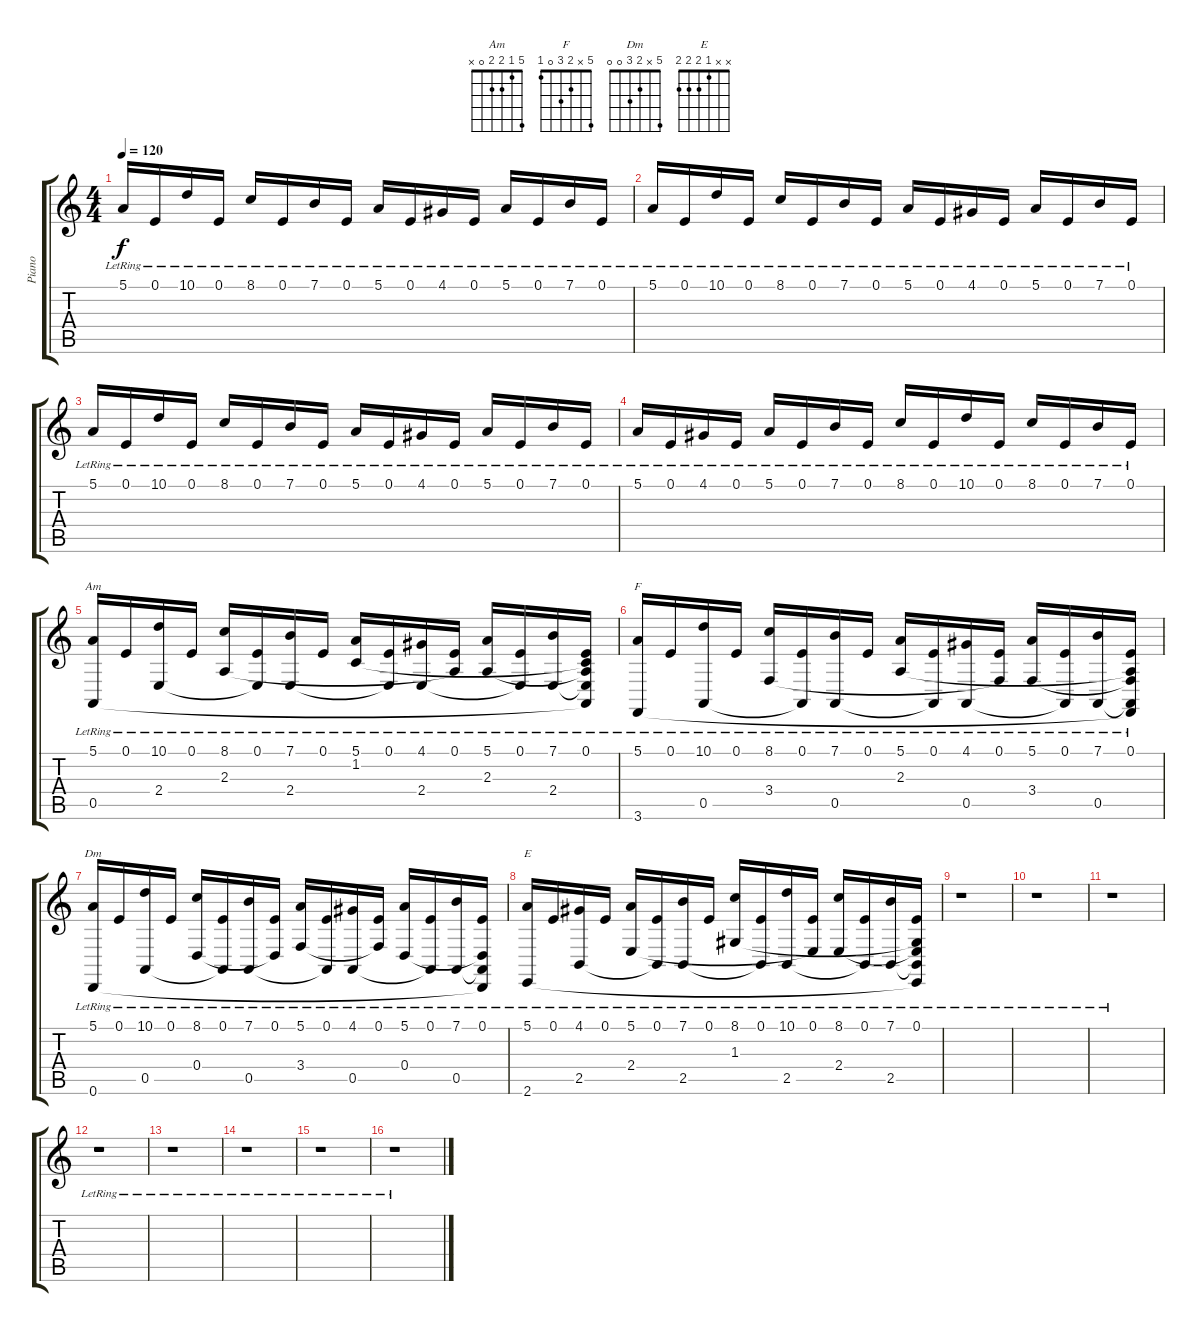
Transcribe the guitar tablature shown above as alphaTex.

\track ("Piano" "Piano") {instrument acousticgrandpiano}
\staff {score tabs}
\tuning (E4 B3 G3 D3 A2 D2) {hide}
\chord ("Am" 5 1 2 2 0 x)
\chord ("F" 5 x 2 3 0 1)
\chord ("Dm" 5 x 2 3 0 0)
\chord ("E" x x 1 2 2 2)
\ts (4 4)
\tempo 120
\clef g2
\ks c
5.1{lr}.16{dy f instrument acousticgrandpiano} 0.1{lr}.16 10.1{lr}.16 0.1{lr}.16 8.1{lr}.16 0.1{lr}.16 7.1{lr}.16 0.1{lr}.16 5.1{lr}.16 0.1{lr}.16 4.1{lr}.16 0.1{lr}.16 5.1{lr}.16 0.1{lr}.16 7.1{lr}.16 0.1{lr}.16 |
5.1{lr}.16 0.1{lr}.16 10.1{lr}.16 0.1{lr}.16 8.1{lr}.16 0.1{lr}.16 7.1{lr}.16 0.1{lr}.16 5.1{lr}.16 0.1{lr}.16 4.1{lr}.16 0.1{lr}.16 5.1{lr}.16 0.1{lr}.16 7.1{lr}.16 0.1{lr}.16 |
5.1{lr}.16 0.1{lr}.16 10.1{lr}.16 0.1{lr}.16 8.1{lr}.16 0.1{lr}.16 7.1{lr}.16 0.1{lr}.16 5.1{lr}.16 0.1{lr}.16 4.1{lr}.16 0.1{lr}.16 5.1{lr}.16 0.1{lr}.16 7.1{lr}.16 0.1{lr}.16 |
5.1{lr}.16 0.1{lr}.16 4.1{lr}.16 0.1{lr}.16 5.1{lr}.16 0.1{lr}.16 7.1{lr}.16 0.1{lr}.16 8.1{lr}.16 0.1{lr}.16 10.1{lr}.16 0.1{lr}.16 8.1{lr}.16 0.1{lr}.16 7.1{lr}.16 0.1{lr}.16 |
(5.1{lr} 0.5{lr}).16{ch "Am"} 0.1{lr}.16 (10.1{lr} 2.4{lr}).16 0.1{lr}.16 (8.1{lr} 2.3{lr}).16 (0.1{lr} 2.4{t}).16 (7.1{lr} 2.4{lr}).16 0.1{lr}.16 (5.1{lr} 1.2{lr}).16 (0.1{lr} 2.4{t}).16 (4.1{lr} 2.4{lr}).16 (0.1{lr} 2.3{t}).16 (5.1{lr} 2.3{lr}).16 (0.1{lr} 2.4{t}).16 (7.1{lr} 2.4{lr}).16 (0.1{lr} 1.2{t} 2.3{t} 2.4{t} 0.5{t}).16 |
(5.1{lr} 3.6{lr}).16{ch "F"} 0.1{lr}.16 (10.1{lr} 0.5{lr}).16 0.1{lr}.16 (8.1{lr} 3.4{lr}).16 (0.1{lr} 0.5{t}).16 (7.1{lr} 0.5{lr}).16 0.1{lr}.16 (5.1{lr} 2.3{lr}).16 (0.1{lr} 0.5{t}).16 (4.1{lr} 0.5{lr}).16 (0.1{lr} 3.4{t}).16 (5.1{lr} 3.4{lr}).16 (0.1{lr} 0.5{t}).16 (7.1{lr} 0.5{lr}).16 (0.1{lr} 2.3{t} 3.4{t} 0.5{t} 3.6{t}).16 |
(5.1{lr} 0.6{lr}).16{ch "Dm"} 0.1{lr}.16 (10.1{lr} 0.5{lr}).16 0.1{lr}.16 (8.1{lr} 0.4{lr}).16 (0.1{lr} 0.5{t}).16 (7.1{lr} 0.5{lr}).16 (0.1{lr} 0.4{t}).16 (5.1{lr} 3.4{lr}).16 (0.1{lr} 0.5{t}).16 (4.1{lr} 0.5{lr}).16 (0.1{lr} 3.4{t}).16 (5.1{lr} 0.4{lr}).16 (0.1{lr} 0.5{t}).16 (7.1{lr} 0.5{lr}).16 (0.1{lr} 0.4{t} 0.5{t} 0.6{t}).16 |
(5.1{lr} 2.6{lr}).16{ch "E"} 0.1{lr}.16 (4.1{lr} 2.5{lr}).16 0.1{lr}.16 (5.1{lr} 2.4{lr}).16 (0.1{lr} 2.5{t}).16 (7.1{lr} 2.5{lr}).16 0.1{lr}.16 (8.1{lr} 1.3{lr}).16 (0.1{lr} 2.5{t}).16 (10.1{lr} 2.5{lr}).16 (0.1{lr} 2.4{t}).16 (8.1{lr} 2.4{lr}).16 (0.1{lr} 2.5{t}).16 (7.1{lr} 2.5{lr}).16 (0.1{lr} 1.3{t} 2.4{t} 2.5{t} 2.6{t}).16 |
r.1 |
r.1 |
r.1 |
r.1 |
r.1 |
r.1 |
r.1 |
r.1
